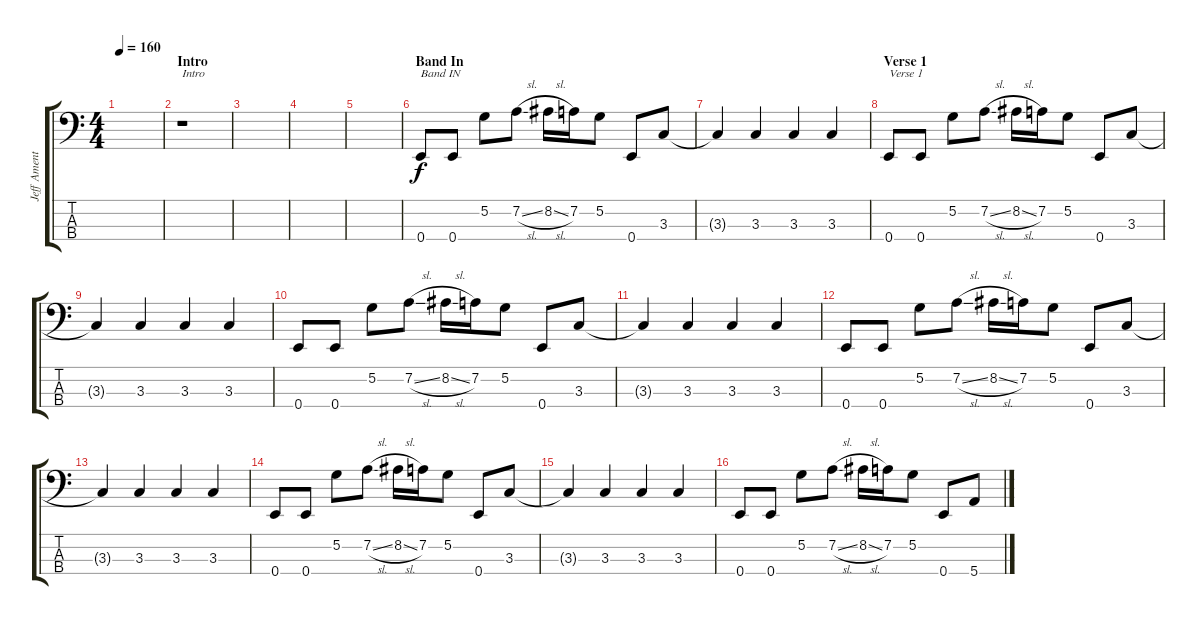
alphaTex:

\track ("Jeff Ament" "Jeff Ament") {instrument fretlessbass}
\staff {score tabs}
\tuning (G2 D2 A1 E1) {hide}
\ts (4 4)
\tempo 160
\clef f4
\ks c
|
\section ("" "Intro")
r.1{txt "Intro"} |
|
|
|
\section ("" "Band In")
0.4.8{txt "Band IN"} 0.4.8 5.2.8 7.2{sl}.8 8.2{sl}.16 7.2.16 5.2.8 0.4.8 3.3.8 |
3.3{t}.4 3.3.4 3.3.4 3.3.4 |
\section ("" "Verse 1")
0.4.8{txt "Verse 1"} 0.4.8 5.2.8 7.2{sl}.8 8.2{sl}.16 7.2.16 5.2.8 0.4.8 3.3.8 |
3.3{t}.4 3.3.4 3.3.4 3.3.4 |
0.4.8 0.4.8 5.2.8 7.2{sl}.8 8.2{sl}.16 7.2.16 5.2.8 0.4.8 3.3.8 |
3.3{t}.4 3.3.4 3.3.4 3.3.4 |
0.4.8 0.4.8 5.2.8 7.2{sl}.8 8.2{sl}.16 7.2.16 5.2.8 0.4.8 3.3.8 |
3.3{t}.4 3.3.4 3.3.4 3.3.4 |
0.4.8 0.4.8 5.2.8 7.2{sl}.8 8.2{sl}.16 7.2.16 5.2.8 0.4.8 3.3.8 |
3.3{t}.4 3.3.4 3.3.4 3.3.4 |
0.4.8 0.4.8 5.2.8 7.2{sl}.8 8.2{sl}.16 7.2.16 5.2.8 0.4.8 5.4.8
